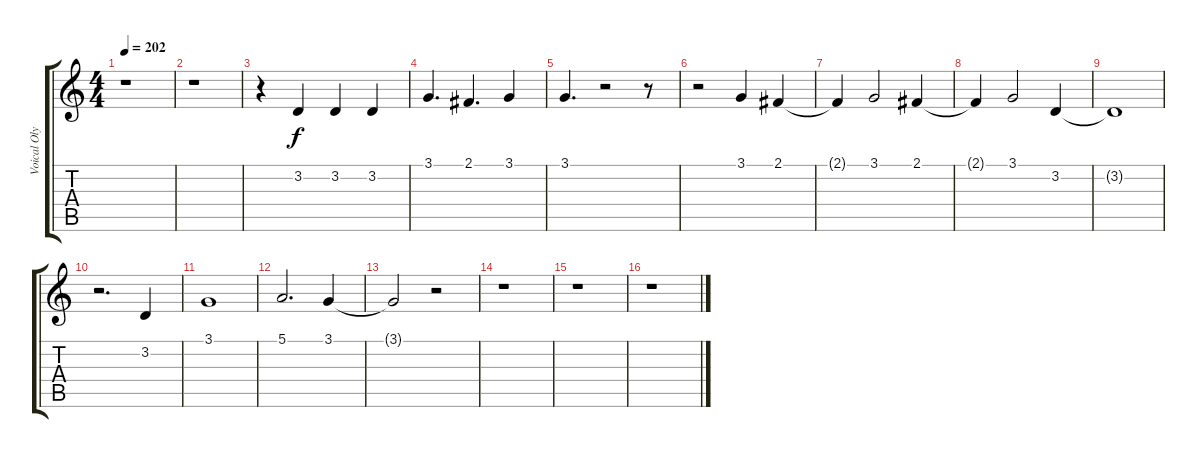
\track ("Voical Olya" "Voical Oly") {instrument stringensemble1}
\staff {score tabs}
\tuning (E4 B3 G3 D3 A2 E2) {hide}
\ts (4 4)
\tempo 202
\clef g2
\ks c
r.1{dy f} |
r.1 |
r.4 3.2.4 3.2.4 3.2.4 |
3.1.4{d} 2.1.4{d} 3.1.4 |
3.1.4{d} r.2 r.8 |
r.2 3.1.4 2.1.4 |
2.1{t}.4 3.1.2 2.1.4 |
2.1{t}.4 3.1.2 3.2.4 |
3.2{t}.1 |
r.2{d} 3.2.4 |
3.1.1 |
5.1.2{d} 3.1.4 |
3.1{t}.2 r.2 |
r.1 |
r.1 |
r.1
